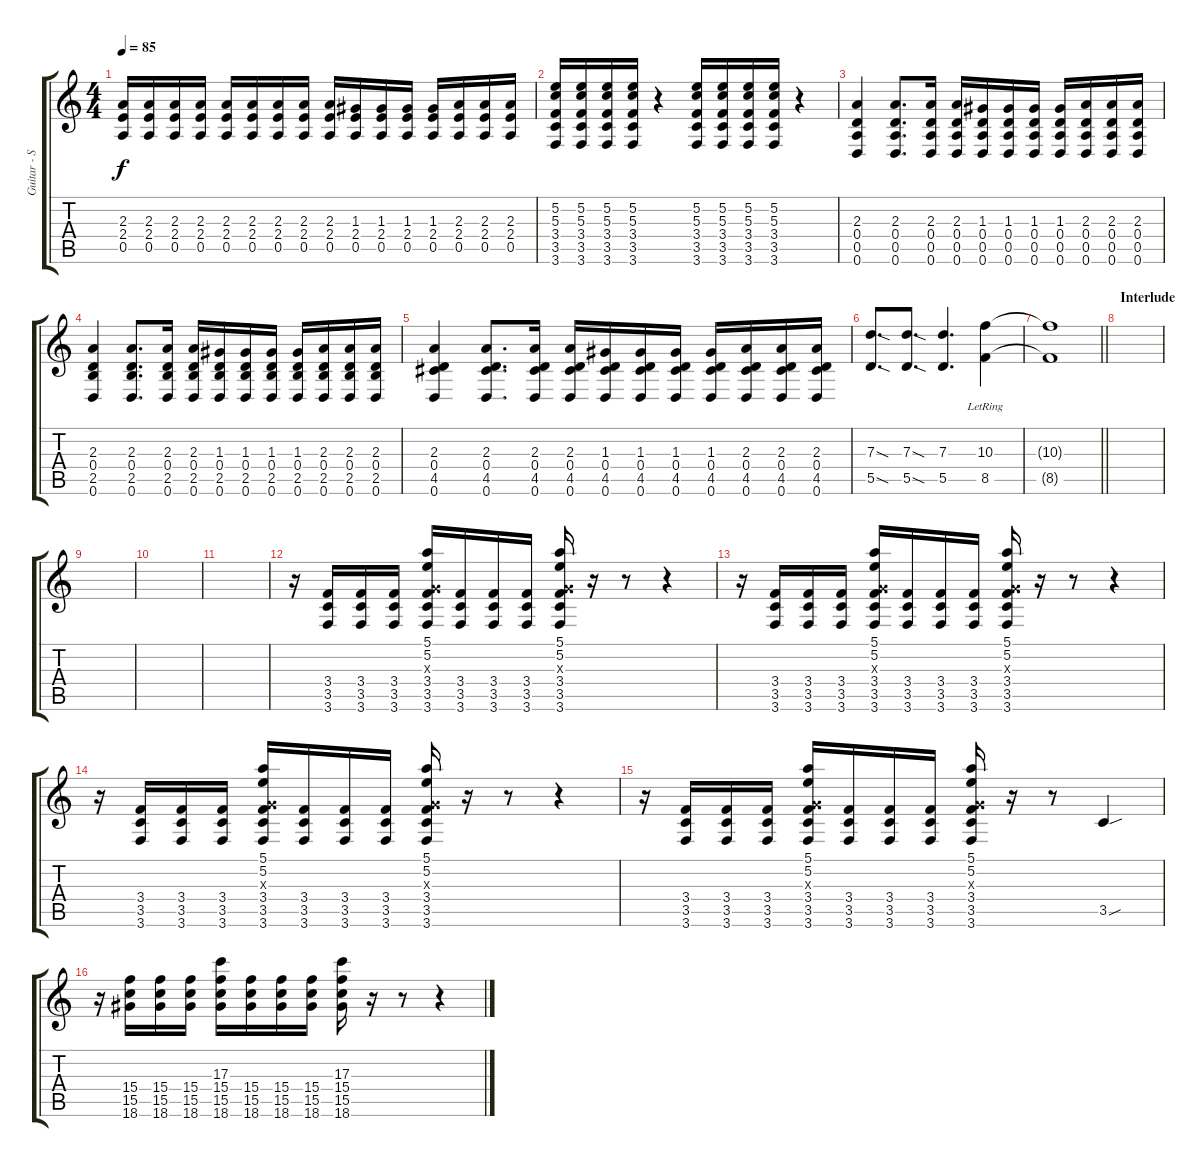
\track ("Guitar - Simon Neil" "Guitar - S") {instrument electricguitarclean}
\staff {score tabs}
\tuning (E4 B3 G3 D3 A2 D2) {hide}
\ts (4 4)
\tempo 85
\clef g2
\ks c
(2.3 2.4 0.5).16{dy f} (2.3 2.4 0.5).16 (2.3 2.4 0.5).16 (2.3 2.4 0.5).16 (2.3 2.4 0.5).16 (2.3 2.4 0.5).16 (2.3 2.4 0.5).16 (2.3 2.4 0.5).16 (2.3 2.4 0.5).16 (1.3 2.4 0.5).16 (1.3 2.4 0.5).16 (1.3 2.4 0.5).16 (1.3 2.4 0.5).16 (2.3 2.4 0.5).16 (2.3 2.4 0.5).16 (2.3 2.4 0.5).16 |
(5.2 5.3 3.4 3.5 3.6).16 (5.2 5.3 3.4 3.5 3.6).16 (5.2 5.3 3.4 3.5 3.6).16 (5.2 5.3 3.4 3.5 3.6).16 r.4 (5.2 5.3 3.4 3.5 3.6).16 (5.2 5.3 3.4 3.5 3.6).16 (5.2 5.3 3.4 3.5 3.6).16 (5.2 5.3 3.4 3.5 3.6).16 r.4 |
(2.3 0.4 0.5 0.6).4 (2.3 0.4 0.5 0.6).8{d} (2.3 0.4 0.5 0.6).16 (2.3 0.4 0.5 0.6).16 (1.3 0.4 0.5 0.6).16 (1.3 0.4 0.5 0.6).16 (1.3 0.4 0.5 0.6).16 (1.3 0.4 0.5 0.6).16 (2.3 0.4 0.5 0.6).16 (2.3 0.4 0.5 0.6).16 (2.3 0.4 0.5 0.6).16 |
(2.3 0.4 2.5 0.6).4 (2.3 0.4 2.5 0.6).8{d} (2.3 0.4 2.5 0.6).16 (2.3 0.4 2.5 0.6).16 (1.3 0.4 2.5 0.6).16 (1.3 0.4 2.5 0.6).16 (1.3 0.4 2.5 0.6).16 (1.3 0.4 2.5 0.6).16 (2.3 0.4 2.5 0.6).16 (2.3 0.4 2.5 0.6).16 (2.3 0.4 2.5 0.6).16 |
(2.3 0.4 4.5 0.6).4 (2.3 0.4 4.5 0.6).8{d} (2.3 0.4 4.5 0.6).16 (2.3 0.4 4.5 0.6).16 (1.3 0.4 4.5 0.6).16 (1.3 0.4 4.5 0.6).16 (1.3 0.4 4.5 0.6).16 (1.3 0.4 4.5 0.6).16 (2.3 0.4 4.5 0.6).16 (2.3 0.4 4.5 0.6).16 (2.3 0.4 4.5 0.6).16 |
(7.3{sod} 5.5{sod}).8{d} (7.3{sod} 5.5{sod}).8{d} (7.3 5.5).4{d} (10.3{lr} 8.5{lr}).4 |
\barLineRight lightlight
(10.3{t} 8.5{t}).1 |
\section ("" "Interlude")
|
|
|
|
r.16{volume 14} (3.4 3.5 3.6).16 (3.4 3.5 3.6).16 (3.4 3.5 3.6).16 (5.1 5.2 0.3{x} 3.4 3.5 3.6).16 (3.4 3.5 3.6).16 (3.4 3.5 3.6).16 (3.4 3.5 3.6).16 (5.1 5.2 0.3{x} 3.4 3.5 3.6).16 r.16 r.8 r.4 |
r.16 (3.4 3.5 3.6).16 (3.4 3.5 3.6).16 (3.4 3.5 3.6).16 (5.1 5.2 0.3{x} 3.4 3.5 3.6).16 (3.4 3.5 3.6).16 (3.4 3.5 3.6).16 (3.4 3.5 3.6).16 (5.1 5.2 0.3{x} 3.4 3.5 3.6).16 r.16 r.8 r.4 |
r.16 (3.4 3.5 3.6).16 (3.4 3.5 3.6).16 (3.4 3.5 3.6).16 (5.1 5.2 0.3{x} 3.4 3.5 3.6).16 (3.4 3.5 3.6).16 (3.4 3.5 3.6).16 (3.4 3.5 3.6).16 (5.1 5.2 0.3{x} 3.4 3.5 3.6).16 r.16 r.8 r.4 |
r.16 (3.4 3.5 3.6).16 (3.4 3.5 3.6).16 (3.4 3.5 3.6).16 (5.1 5.2 0.3{x} 3.4 3.5 3.6).16 (3.4 3.5 3.6).16 (3.4 3.5 3.6).16 (3.4 3.5 3.6).16 (5.1 5.2 0.3{x} 3.4 3.5 3.6).16 r.16 r.8 3.5{sou}.4 |
r.16 (15.4 15.5 18.6).16 (15.4 15.5 18.6).16 (15.4 15.5 18.6).16 (17.3 15.4 15.5 18.6).16 (15.4 15.5 18.6).16 (15.4 15.5 18.6).16 (15.4 15.5 18.6).16 (17.3 15.4 15.5 18.6).16 r.16 r.8 r.4
